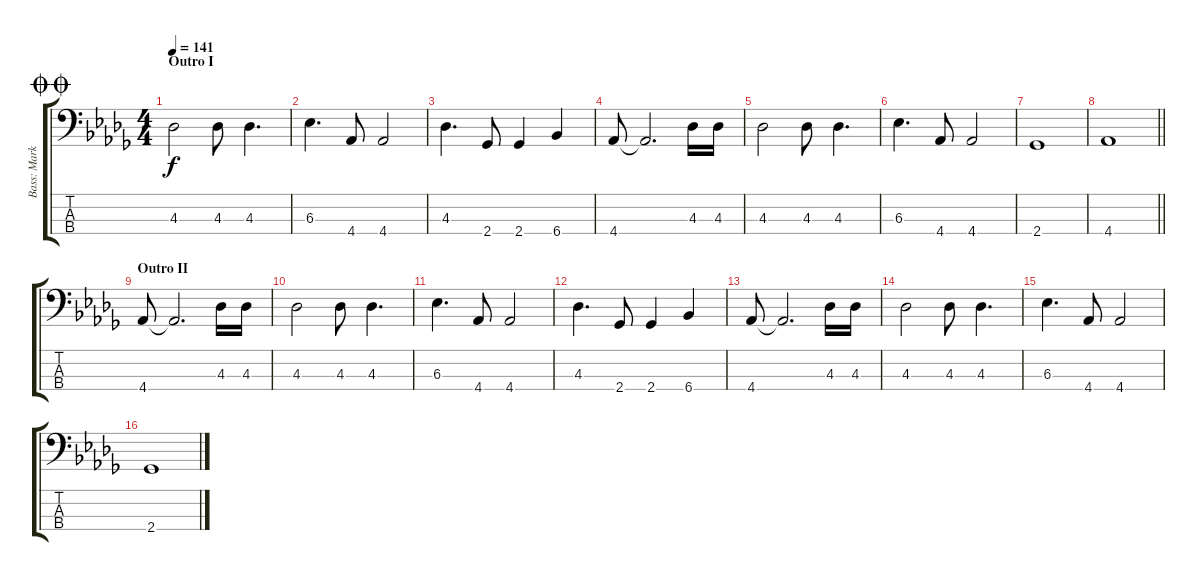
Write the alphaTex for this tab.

\track ("Bass: Mark" "Bass: Mark") {instrument electricbassfinger}
\staff {score tabs}
\tuning (G2 D2 A1 E1) {hide}
\ts (4 4)
\section ("" "Outro I")
\jump doublecoda
\tempo 141
\clef f4
\ks db
4.3.2{dy f} 4.3.8 4.3.4{d} |
6.3.4{d} 4.4.8 4.4.2 |
4.3.4{d} 2.4.8 2.4.4 6.4.4 |
4.4.8 4.4{t}.2{d} 4.3.16 4.3.16 |
4.3.2 4.3.8 4.3.4{d} |
6.3.4{d} 4.4.8 4.4.2 |
2.4.1 |
\barLineRight lightlight
4.4.1 |
\section ("" "Outro II")
4.4.8 4.4{t}.2{d} 4.3.16 4.3.16 |
4.3.2 4.3.8 4.3.4{d} |
6.3.4{d} 4.4.8 4.4.2 |
4.3.4{d} 2.4.8 2.4.4 6.4.4 |
4.4.8 4.4{t}.2{d} 4.3.16 4.3.16 |
4.3.2 4.3.8 4.3.4{d} |
6.3.4{d} 4.4.8 4.4.2 |
2.4.1
